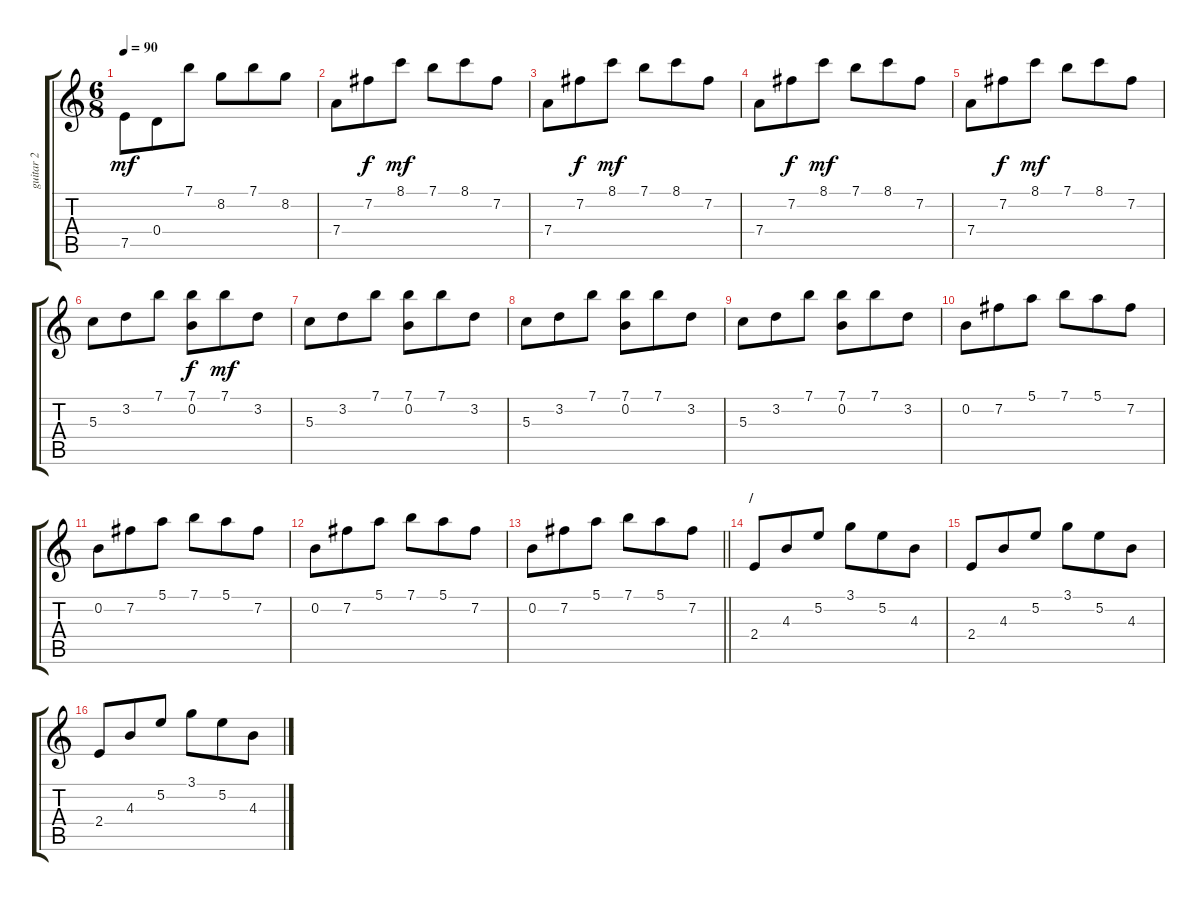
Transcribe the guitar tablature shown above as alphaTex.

\track ("guitar 2" "guitar 2") {instrument acousticguitarnylon}
\staff {score tabs}
\tuning (E4 B3 G3 D3 A2 E2) {hide}
\ts (6 8)
\tempo 90
\clef g2
\ks c
7.5.8{dy mf} 0.4.8 7.1.8 8.2.8 7.1.8 8.2.8 |
7.4.8 7.2.8{dy f} 8.1.8{dy mf} 7.1.8 8.1.8 7.2.8 |
7.4.8 7.2.8{dy f} 8.1.8{dy mf} 7.1.8 8.1.8 7.2.8 |
7.4.8 7.2.8{dy f} 8.1.8{dy mf} 7.1.8 8.1.8 7.2.8 |
7.4.8 7.2.8{dy f} 8.1.8{dy mf} 7.1.8 8.1.8 7.2.8 |
5.3.8 3.2.8 7.1.8 (7.1 0.2).8{dy f} 7.1.8{dy mf} 3.2.8 |
5.3.8 3.2.8 7.1.8 (7.1 0.2).8 7.1.8 3.2.8 |
5.3.8 3.2.8 7.1.8 (7.1 0.2).8 7.1.8 3.2.8 |
5.3.8 3.2.8 7.1.8 (7.1 0.2).8 7.1.8 3.2.8 |
0.2.8 7.2.8 5.1.8 7.1.8 5.1.8 7.2.8 |
0.2.8 7.2.8 5.1.8 7.1.8 5.1.8 7.2.8 |
0.2.8 7.2.8 5.1.8 7.1.8 5.1.8 7.2.8 |
\barLineRight lightlight
0.2.8 7.2.8 5.1.8 7.1.8 5.1.8 7.2.8 |
\section ("" "/")
2.4.8 4.3.8 5.2.8 3.1.8 5.2.8 4.3.8 |
2.4.8 4.3.8 5.2.8 3.1.8 5.2.8 4.3.8 |
2.4.8 4.3.8 5.2.8 3.1.8 5.2.8 4.3.8
